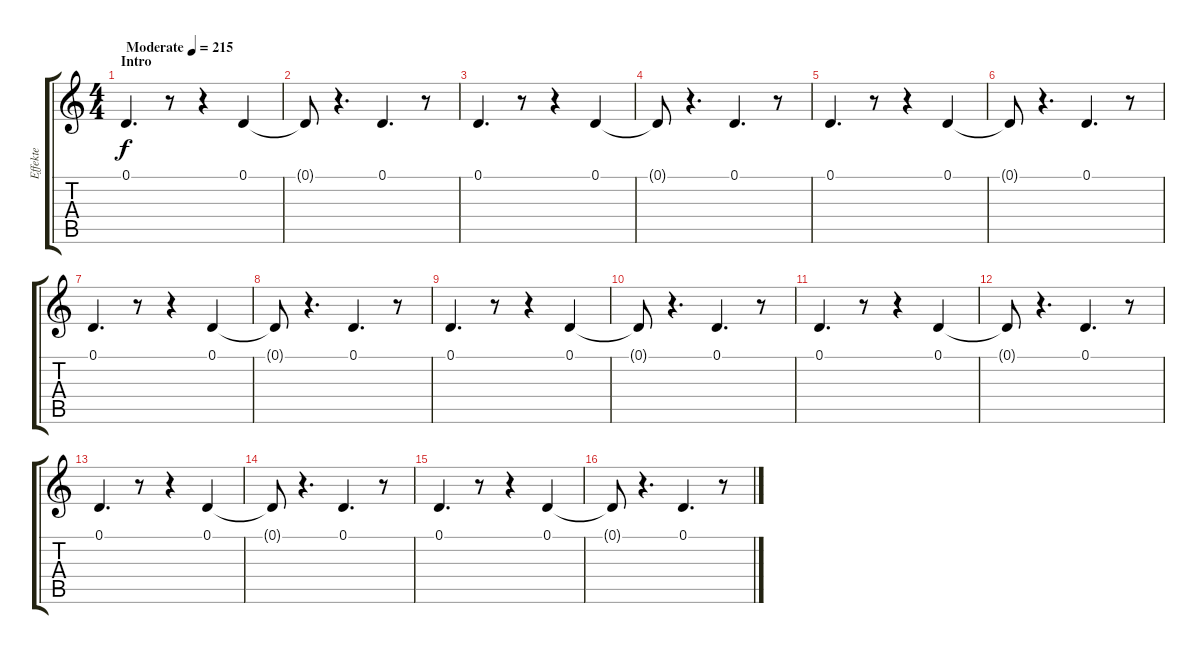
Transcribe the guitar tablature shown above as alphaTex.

\track ("Effekte" "Effekte") {instrument applause}
\staff {score tabs}
\tuning (D4 A3 F3 C3 G2 D2) {hide}
\ts (4 4)
\section ("" "Intro")
\tempo (215 "Moderate")
\clef g2
\ks c
0.1.4{d dy f instrument applause} r.8 r.4 0.1.4 |
0.1{t}.8 r.4{d} 0.1.4{d} r.8 |
0.1.4{d} r.8 r.4 0.1.4 |
0.1{t}.8 r.4{d} 0.1.4{d} r.8 |
0.1.4{d} r.8 r.4 0.1.4 |
0.1{t}.8 r.4{d} 0.1.4{d} r.8 |
0.1.4{d} r.8 r.4 0.1.4 |
0.1{t}.8 r.4{d} 0.1.4{d} r.8 |
0.1.4{d} r.8 r.4 0.1.4 |
0.1{t}.8 r.4{d} 0.1.4{d} r.8 |
0.1.4{d} r.8 r.4 0.1.4 |
0.1{t}.8 r.4{d} 0.1.4{d} r.8 |
0.1.4{d} r.8 r.4 0.1.4 |
0.1{t}.8 r.4{d} 0.1.4{d} r.8 |
0.1.4{d} r.8 r.4 0.1.4 |
0.1{t}.8 r.4{d} 0.1.4{d} r.8
